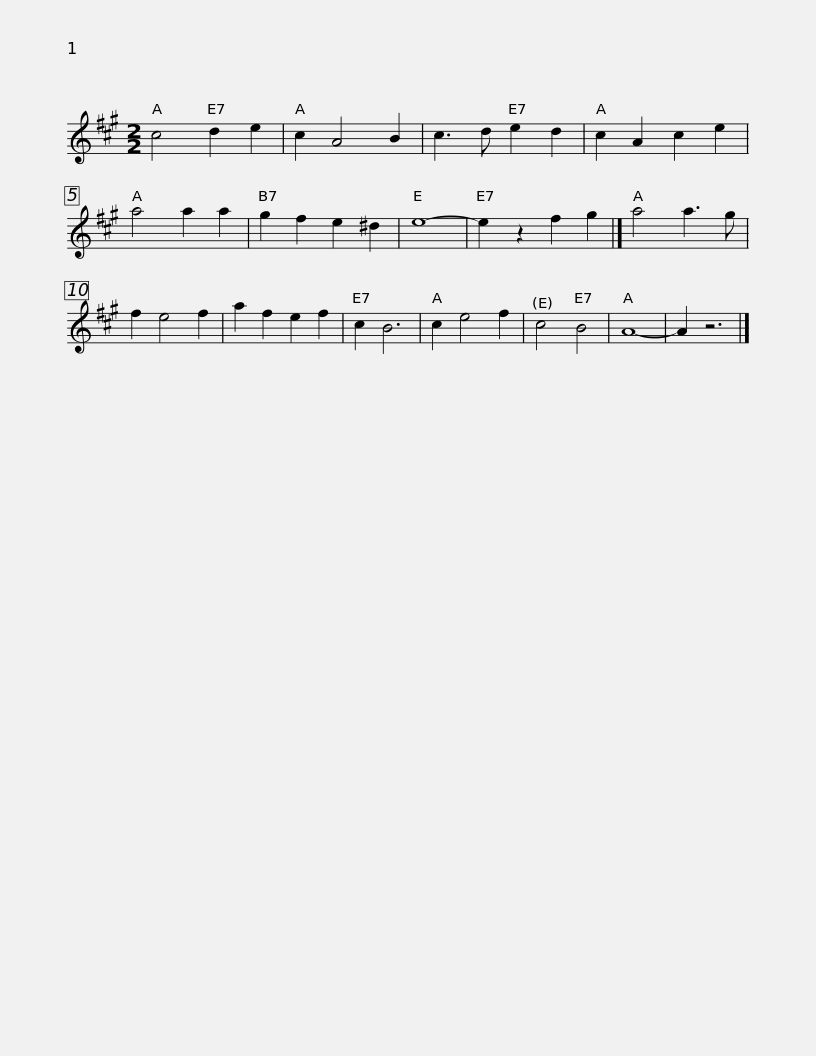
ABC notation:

X:1
L:1/8
M:2/2
I:linebreak $
K:A
V:1 treble
V:1
 c4 d2 e2 | c2 A4 B2 | c3 d e2 d2 | c2 A2 c2 e2 | a4 a2 a2 | %5
 g2 f2 e2 ^d2 | e8- | e2 z2 f2 g2 |] a4 a3 g | f2 e4 f2 |$ %10
 a2 f2 e2 f2 | c2 B6 | c2 e4 f2 | c4 B4 | A8- | %15
 A2 z6 |] %16
